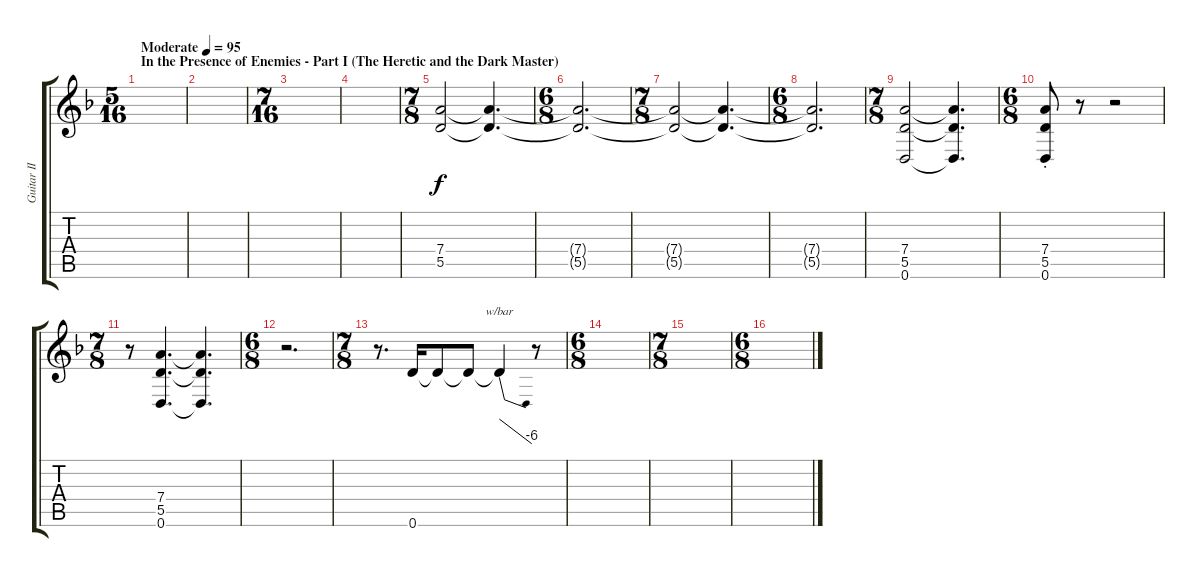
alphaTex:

\track ("Guitar II (Drop D Tuning)" "Guitar II ") {instrument distortionguitar}
\staff {score tabs}
\tuning (E4 B3 G3 D3 A2 D2) {hide}
\ts (5 16)
\section ("" "In the Presence of Enemies - Part I (The Heretic and the Dark Master)")
\tempo (95 "Moderate")
\clef g2
\ks f
|
|
\ts (7 16)
|
|
\ts (7 8)
(7.4 5.5).2 (7.4{t} 5.5{t}).4{d} |
\ts (6 8)
(7.4{t} 5.5{t}).2{d} |
\ts (7 8)
(7.4{t} 5.5{t}).2 (7.4{t} 5.5{t}).4{d} |
\ts (6 8)
(7.4{t} 5.5{t}).2{d} |
\ts (7 8)
(7.4 5.5 0.6).2 (7.4{t} 5.5{t} 0.6{t}).4{d dy f} |
\ts (6 8)
(7.4{st} 5.5{st} 0.6{st}).8 r.8 r.2 |
\ts (7 8)
r.8 (7.4 5.5 0.6).4{d} (7.4{t} 5.5{t} 0.6{t}).4{d} |
\ts (6 8)
r.2{d} |
\ts (7 8)
r.8{d} 0.6.16{ot 8vb} 0.6{t}.8{ot 8vb} 0.6{t}.8{ot 8vb} 0.6{t}.4{tbe (dive default 0 0 60 -24) ot 8vb} r.8 |
\ts (6 8)
|
\ts (7 8)
|
\ts (6 8)
